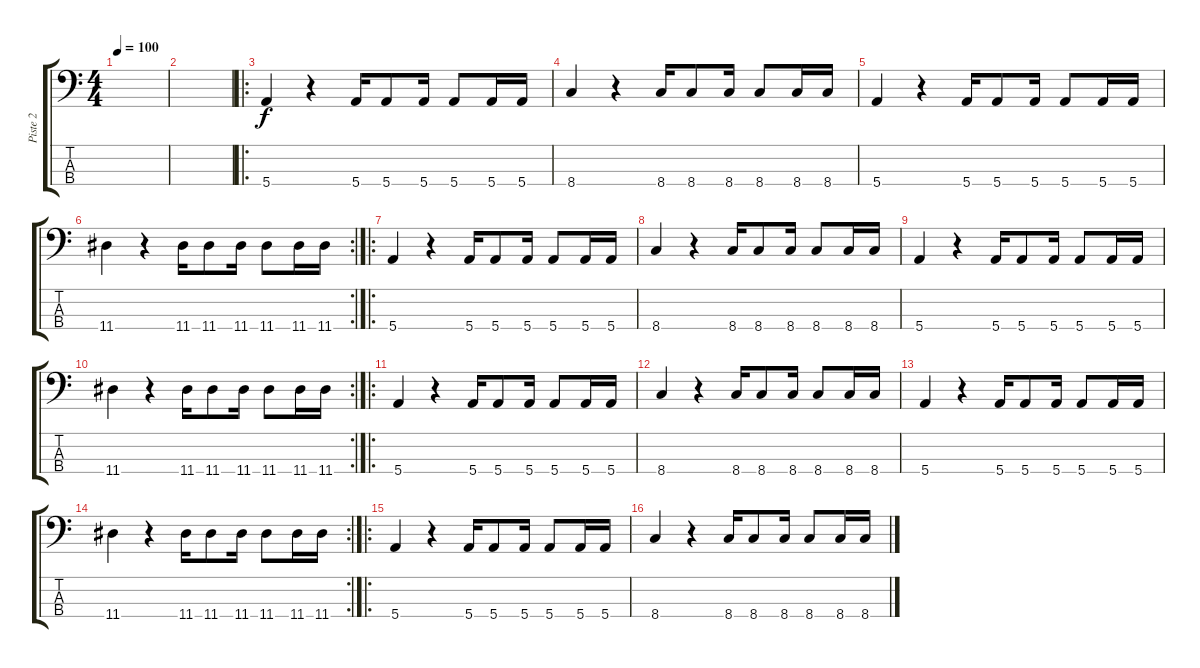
\track ("Piste 2" "Piste 2") {instrument synthbass1}
\staff {score tabs}
\tuning (G2 D2 A1 E1) {hide}
\ts (4 4)
\tempo 100
\clef f4
\ks c
|
|
\ro
5.4.4 r.4 5.4.16 5.4.8 5.4.16 5.4.8 5.4.16 5.4.16 |
8.4.4 r.4 8.4.16 8.4.8 8.4.16 8.4.8 8.4.16 8.4.16 |
5.4.4 r.4 5.4.16 5.4.8 5.4.16 5.4.8 5.4.16 5.4.16 |
\rc 2
11.4.4 r.4 11.4.16 11.4.8 11.4.16 11.4.8 11.4.16 11.4.16 |
\ro
5.4.4 r.4 5.4.16 5.4.8 5.4.16 5.4.8 5.4.16 5.4.16 |
8.4.4 r.4 8.4.16 8.4.8 8.4.16 8.4.8 8.4.16 8.4.16 |
5.4.4 r.4 5.4.16 5.4.8 5.4.16 5.4.8 5.4.16 5.4.16 |
\rc 2
11.4.4 r.4 11.4.16 11.4.8 11.4.16 11.4.8 11.4.16 11.4.16 |
\ro
5.4.4 r.4 5.4.16 5.4.8 5.4.16 5.4.8 5.4.16 5.4.16 |
8.4.4 r.4 8.4.16 8.4.8 8.4.16 8.4.8 8.4.16 8.4.16 |
5.4.4 r.4 5.4.16 5.4.8 5.4.16 5.4.8 5.4.16 5.4.16 |
\rc 2
11.4.4 r.4 11.4.16 11.4.8 11.4.16 11.4.8 11.4.16 11.4.16 |
\ro
5.4.4 r.4 5.4.16 5.4.8 5.4.16 5.4.8 5.4.16 5.4.16 |
8.4.4 r.4 8.4.16 8.4.8 8.4.16 8.4.8 8.4.16 8.4.16
